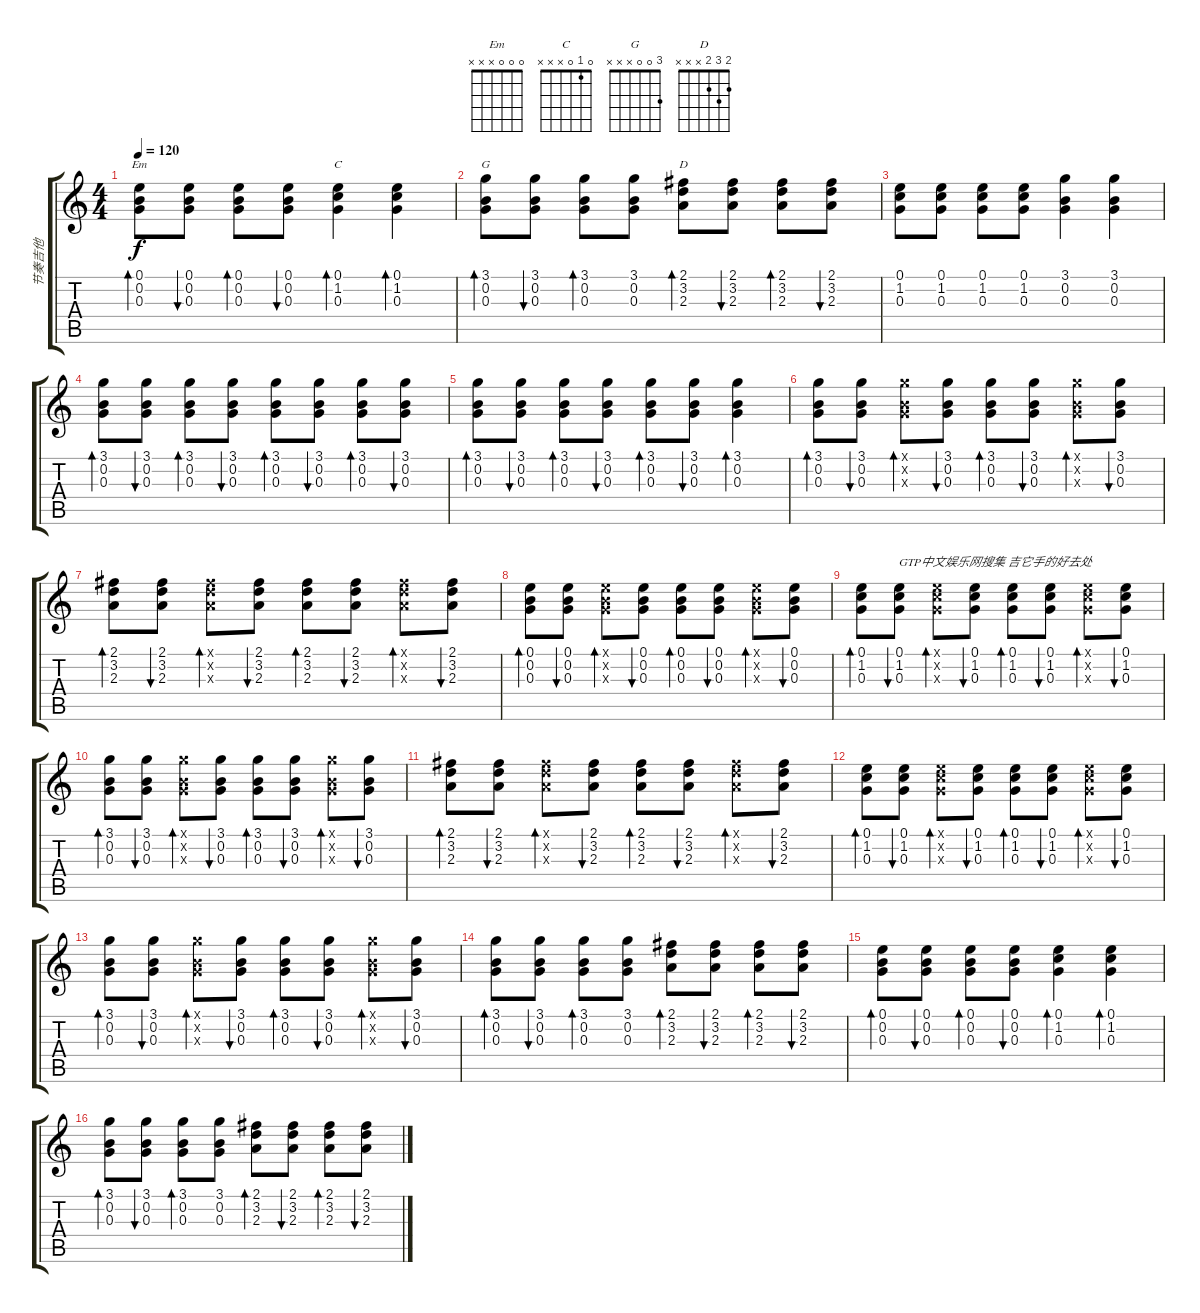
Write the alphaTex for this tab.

\track ("节奏吉他" "节奏吉他") {instrument acousticguitarsteel}
\staff {score tabs}
\tuning (E4 B3 G3 D3 A2 E2) {hide}
\chord ("Em" 0 0 0 x x x)
\chord ("C" 0 1 0 x x x)
\chord ("G" 3 0 0 x x x)
\chord ("D" 2 3 2 x x x)
\ts (4 4)
\tempo 120
\clef g2
\ks c
(0.1 0.2 0.3).8{bd 30 ch "Em" dy f} (0.1 0.2 0.3).8{bu 30} (0.1 0.2 0.3).8{bd 30} (0.1 0.2 0.3).8{bu 30} (0.1 1.2 0.3).4{bd 30 ch "C"} (0.1 1.2 0.3).4{bd 30} |
(3.1 0.2 0.3).8{bd 30 ch "G"} (3.1 0.2 0.3).8{bu 30} (3.1 0.2 0.3).8{bd 30} (3.1 0.2 0.3).8 (2.1 3.2 2.3).8{bd 30 ch "D"} (2.1 3.2 2.3).8{bu 30} (2.1 3.2 2.3).8{bd 30} (2.1 3.2 2.3).8{bu 30} |
(0.1 1.2 0.3).8 (0.1 1.2 0.3).8 (0.1 1.2 0.3).8 (0.1 1.2 0.3).8 (3.1 0.2 0.3).4 (3.1 0.2 0.3).4 |
(3.1 0.2 0.3).8{bd 30} (3.1 0.2 0.3).8{bu 30} (3.1 0.2 0.3).8{bd 30} (3.1 0.2 0.3).8{bu 30} (3.1 0.2 0.3).8{bd 30} (3.1 0.2 0.3).8{bu 30} (3.1 0.2 0.3).8{bd 30} (3.1 0.2 0.3).8{bu 30} |
(3.1 0.2 0.3).8{bd 30} (3.1 0.2 0.3).8{bu 30} (3.1 0.2 0.3).8{bd 30} (3.1 0.2 0.3).8{bu 30} (3.1 0.2 0.3).8{bd 30} (3.1 0.2 0.3).8{bu 30} (3.1 0.2 0.3).4{bd 30} |
(3.1 0.2 0.3).8{bd 30} (3.1 0.2 0.3).8{bu 30} (3.1{x} 0.2{x} 0.3{x}).8{bd 30} (3.1 0.2 0.3).8{bu 30} (3.1 0.2 0.3).8{bd 30} (3.1 0.2 0.3).8{bu 30} (3.1{x} 0.2{x} 0.3{x}).8{bd 30} (3.1 0.2 0.3).8{bu 30} |
(2.1 3.2 2.3).8{bd 30} (2.1 3.2 2.3).8{bu 30} (2.1{x} 3.2{x} 2.3{x}).8{bd 30} (2.1 3.2 2.3).8{bu 30} (2.1 3.2 2.3).8{bd 30} (2.1 3.2 2.3).8{bu 30} (2.1{x} 3.2{x} 2.3{x}).8{bd 30} (2.1 3.2 2.3).8{bu 30} |
(0.1 0.2 0.3).8{bd 30} (0.1 0.2 0.3).8{bu 30} (0.1{x} 0.2{x} 0.3{x}).8{bd 30} (0.1 0.2 0.3).8{bu 30} (0.1 0.2 0.3).8{bd 30} (0.1 0.2 0.3).8{bu 30} (0.1{x} 0.2{x} 0.3{x}).8{bd 30} (0.1 0.2 0.3).8{bu 30} |
(0.1 1.2 0.3).8{bd 30} (0.1 1.2 0.3).8{bu 30 txt "GTP中文娱乐网搜集 吉它手的好去处"} (0.1{x} 1.2{x} 0.3{x}).8{bd 30} (0.1 1.2 0.3).8{bu 30} (0.1 1.2 0.3).8{bd 30} (0.1 1.2 0.3).8{bu 30} (0.1{x} 1.2{x} 0.3{x}).8{bd 30} (0.1 1.2 0.3).8{bu 30} |
(3.1 0.2 0.3).8{bd 30} (3.1 0.2 0.3).8{bu 30} (3.1{x} 0.2{x} 0.3{x}).8{bd 30} (3.1 0.2 0.3).8{bu 30} (3.1 0.2 0.3).8{bd 30} (3.1 0.2 0.3).8{bu 30} (3.1{x} 0.2{x} 0.3{x}).8{bd 30} (3.1 0.2 0.3).8{bu 30} |
(2.1 3.2 2.3).8{bd 30} (2.1 3.2 2.3).8{bu 30} (2.1{x} 3.2{x} 2.3{x}).8{bd 30} (2.1 3.2 2.3).8{bu 30} (2.1 3.2 2.3).8{bd 30} (2.1 3.2 2.3).8{bu 30} (2.1{x} 3.2{x} 2.3{x}).8{bd 30} (2.1 3.2 2.3).8{bu 30} |
(0.1 1.2 0.3).8{bd 30} (0.1 1.2 0.3).8{bu 30} (0.1{x} 1.2{x} 0.3{x}).8{bd 30} (0.1 1.2 0.3).8{bu 30} (0.1 1.2 0.3).8{bd 30} (0.1 1.2 0.3).8{bu 30} (0.1{x} 1.2{x} 0.3{x}).8{bd 30} (0.1 1.2 0.3).8{bu 30} |
(3.1 0.2 0.3).8{bd 30} (3.1 0.2 0.3).8{bu 30} (3.1{x} 0.2{x} 0.3{x}).8{bd 30} (3.1 0.2 0.3).8{bu 30} (3.1 0.2 0.3).8{bd 30} (3.1 0.2 0.3).8{bu 30} (3.1{x} 0.2{x} 0.3{x}).8{bd 30} (3.1 0.2 0.3).8{bu 30} |
(3.1 0.2 0.3).8{bd 30} (3.1 0.2 0.3).8{bu 30} (3.1 0.2 0.3).8{bd 30} (3.1 0.2 0.3).8 (2.1 3.2 2.3).8{bd 30} (2.1 3.2 2.3).8{bu 30} (2.1 3.2 2.3).8{bd 30} (2.1 3.2 2.3).8{bu 30} |
(0.1 0.2 0.3).8{bd 30} (0.1 0.2 0.3).8{bu 30} (0.1 0.2 0.3).8{bd 30} (0.1 0.2 0.3).8{bu 30} (0.1 1.2 0.3).4{bd 30} (0.1 1.2 0.3).4{bd 30} |
(3.1 0.2 0.3).8{bd 30} (3.1 0.2 0.3).8{bu 30} (3.1 0.2 0.3).8{bd 30} (3.1 0.2 0.3).8 (2.1 3.2 2.3).8{bd 30} (2.1 3.2 2.3).8{bu 30} (2.1 3.2 2.3).8{bd 30} (2.1 3.2 2.3).8{bu 30}
